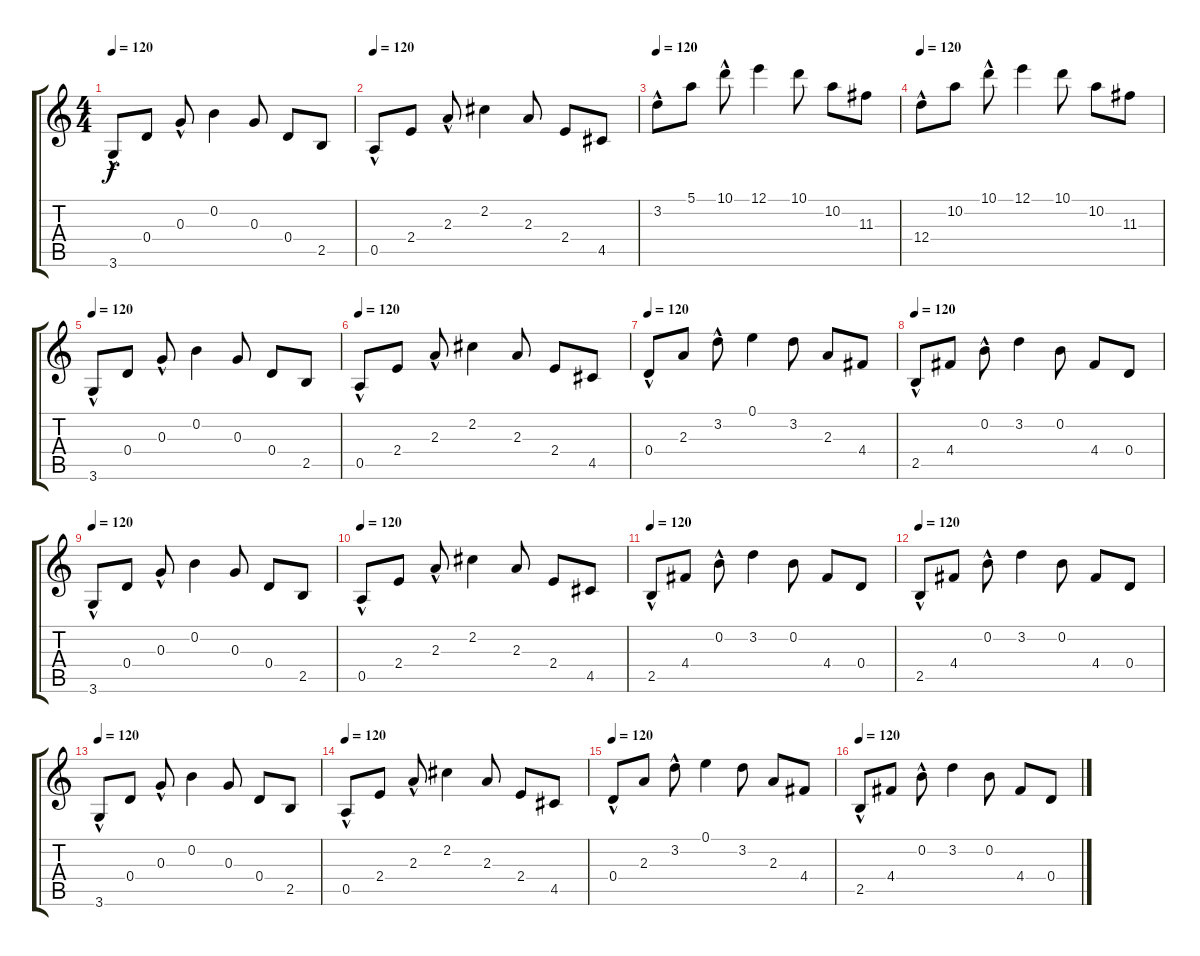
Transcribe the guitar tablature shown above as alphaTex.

\track "" {instrument acousticguitarnylon}
\staff {score tabs}
\tuning (E4 B3 G3 D3 A2 E2) {hide}
\ts (4 4)
\tempo 120
\clef g2
\ks c
3.6{hac}.8{dy f} 0.4.8 0.3{hac}.8 0.2.4 0.3.8 0.4.8 2.5.8 |
\tempo 120
0.5{hac}.8 2.4.8 2.3{hac}.8 2.2.4 2.3.8 2.4.8 4.5.8 |
\tempo 120
3.2{hac}.8 5.1.8 10.1{hac}.8 12.1.4 10.1.8 10.2.8 11.3.8 |
\tempo 120
12.4{hac}.8 10.2.8 10.1{hac}.8 12.1.4 10.1.8 10.2.8 11.3.8 |
\tempo 120
3.6{hac}.8 0.4.8 0.3{hac}.8 0.2.4 0.3.8 0.4.8 2.5.8 |
\tempo 120
0.5{hac}.8 2.4.8 2.3{hac}.8 2.2.4 2.3.8 2.4.8 4.5.8 |
\tempo 120
0.4{hac}.8 2.3.8 3.2{hac}.8 0.1.4 3.2.8 2.3.8 4.4.8 |
\tempo 120
2.5{hac}.8 4.4.8 0.2{hac}.8 3.2.4 0.2.8 4.4.8 0.4.8 |
\tempo 120
3.6{hac}.8 0.4.8 0.3{hac}.8 0.2.4 0.3.8 0.4.8 2.5.8 |
\tempo 120
0.5{hac}.8 2.4.8 2.3{hac}.8 2.2.4 2.3.8 2.4.8 4.5.8 |
\tempo 120
2.5{hac}.8 4.4.8 0.2{hac}.8 3.2.4 0.2.8 4.4.8 0.4.8 |
\tempo 120
2.5{hac}.8 4.4.8 0.2{hac}.8 3.2.4 0.2.8 4.4.8 0.4.8 |
\tempo 120
3.6{hac}.8 0.4.8 0.3{hac}.8 0.2.4 0.3.8 0.4.8 2.5.8 |
\tempo 120
0.5{hac}.8 2.4.8 2.3{hac}.8 2.2.4 2.3.8 2.4.8 4.5.8 |
\tempo 120
0.4{hac}.8 2.3.8 3.2{hac}.8 0.1.4 3.2.8 2.3.8 4.4.8 |
\tempo 120
2.5{hac}.8 4.4.8 0.2{hac}.8 3.2.4 0.2.8 4.4.8 0.4.8
